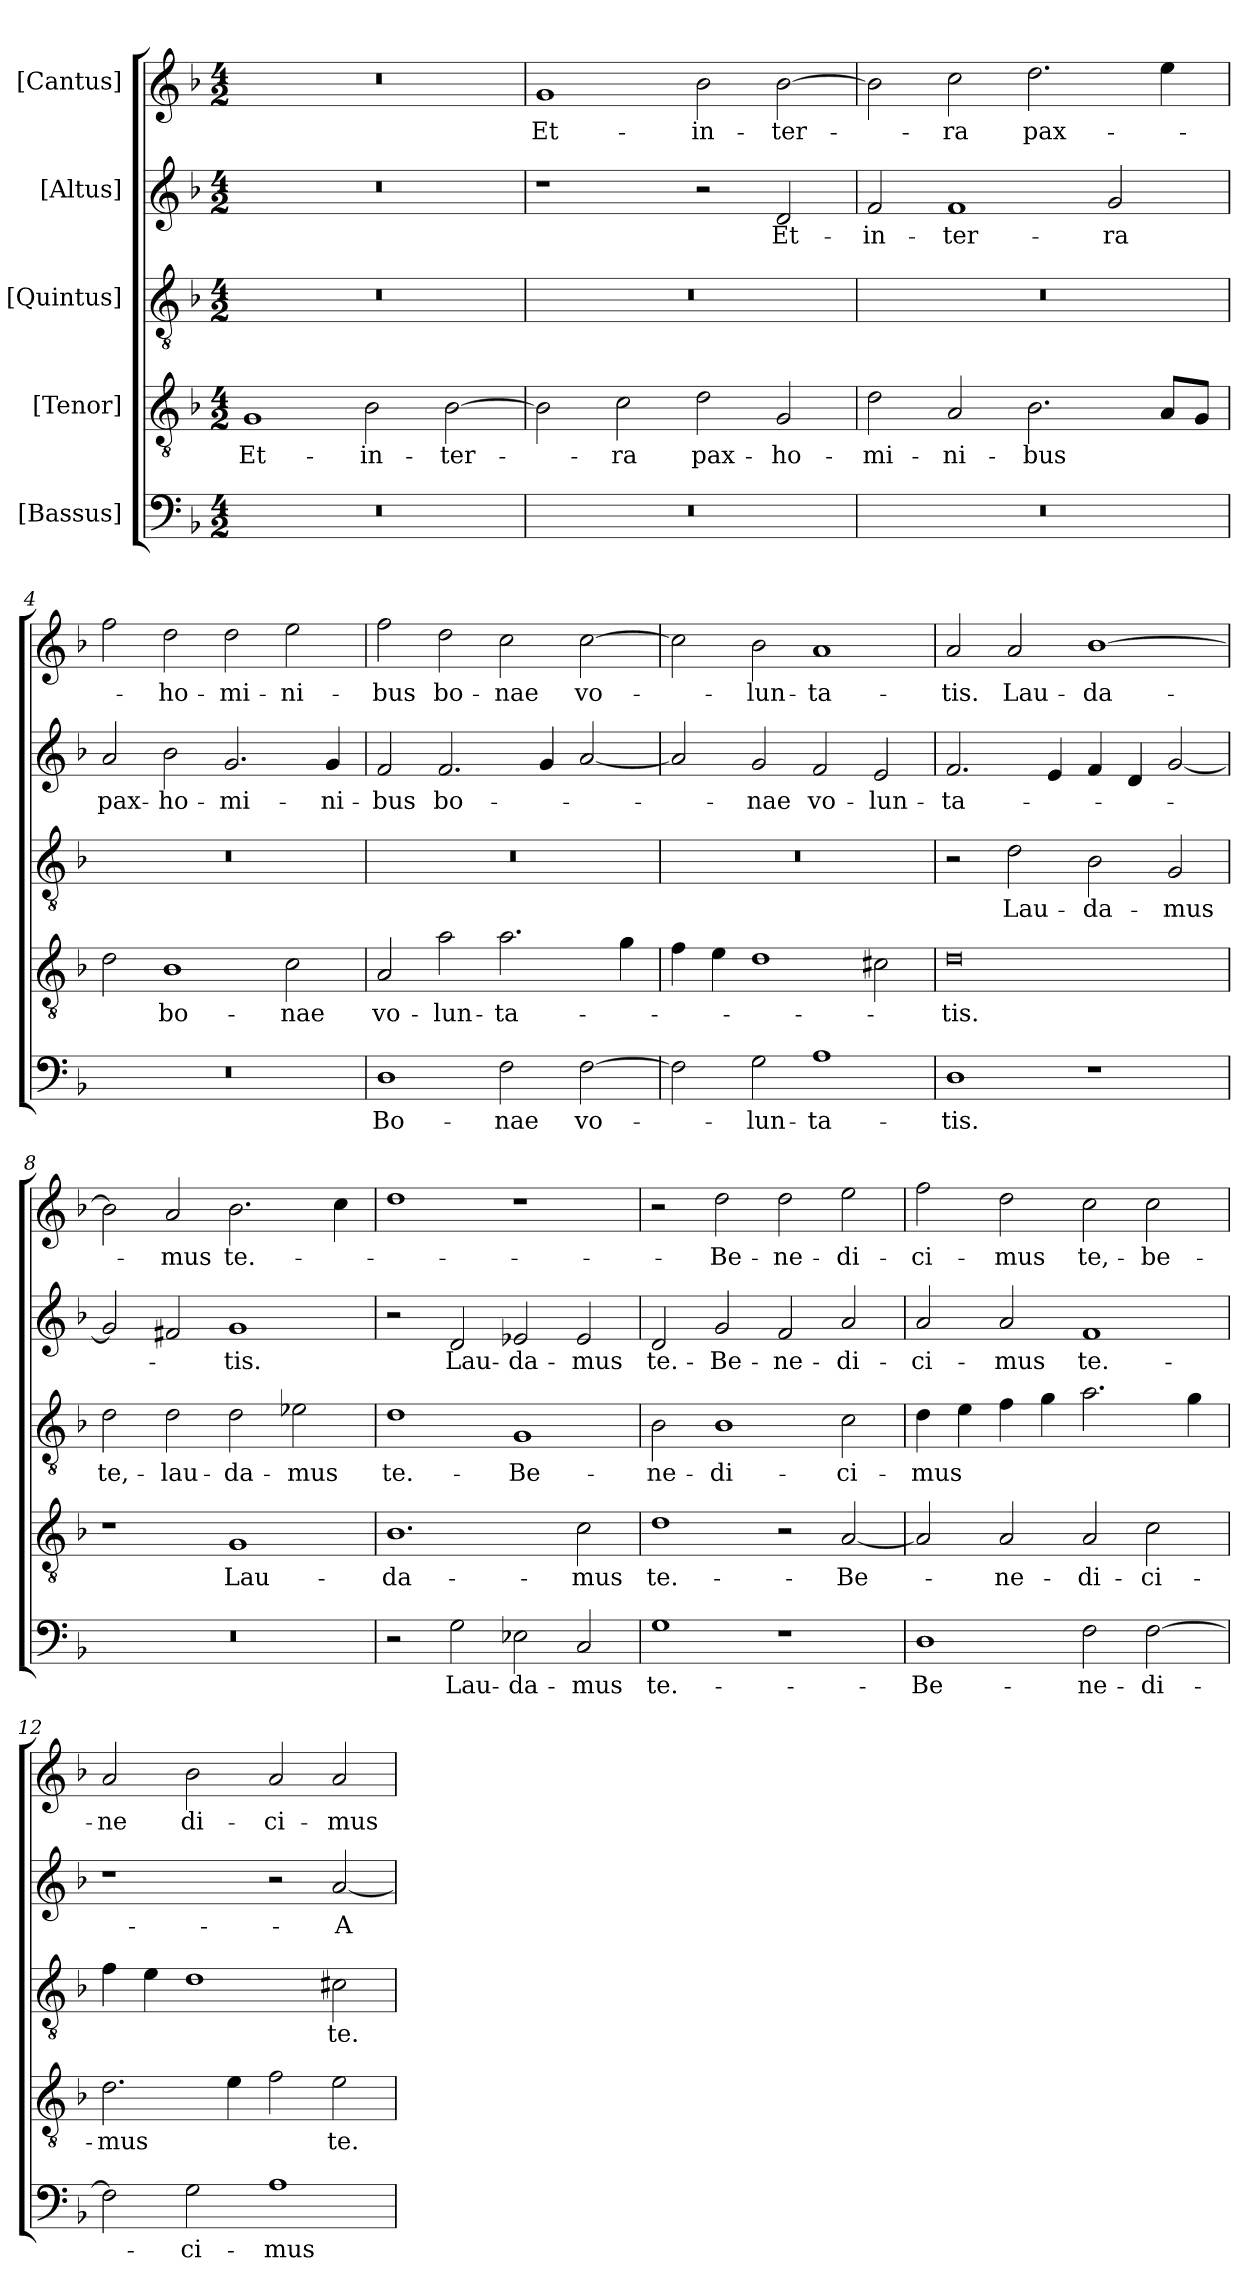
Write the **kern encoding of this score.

**kern	**text	**kern	**text	**kern	**text	**kern	**text	**kern	**text
*part5	*part5	*part4	*part4	*part3	*part3	*part2	*part2	*part1	*part1
*staff5	*staff5	*staff4	*staff4	*staff3	*staff3	*staff2	*staff2	*staff1	*staff1
*I"[Bassus]	*	*I"[Tenor]	*	*I"[Quintus]	*	*I"[Altus]	*	*I"[Cantus]	*
*clefF4	*	*clefGv2	*	*clefGv2	*	*clefG2	*	*clefG2	*
*k[b-]	*	*k[b-]	*	*k[b-]	*	*k[b-]	*	*k[b-]	*
*M4/2	*	*M4/2	*	*M4/2	*	*M4/2	*	*M4/2	*
=1	=1	=1	=1	=1	=1	=1	=1	=1	=1
0r	.	1G/	Et-	0r	.	0r	.	0r	.
.	.	2B-\	in-	.	.	.	.	.	.
.	.	[2B-\	ter-	.	.	.	.	.	.
=2	=2	=2	=2	=2	=2	=2	=2	=2	=2
0r	.	2B-\]	.	0r	.	1r	.	1g/	Et-
.	.	2c\	-ra	.	.	.	.	.	.
.	.	2d\	pax-	.	.	2r	.	2b-\	in-
.	.	2G/	ho-	.	.	2d/	Et-	[2b-\	ter-
=3	=3	=3	=3	=3	=3	=3	=3	=3	=3
0r	.	2d\	-mi-	0r	.	2f/	in-	2b-\]	.
.	.	2A/	-ni-	.	.	1f/	ter-	2cc\	-ra
.	.	2.B-\	-bus	.	.	.	.	2.dd\	pax-
.	.	.	.	.	.	2g/	-ra	.	.
.	.	8A/L	.	.	.	.	.	4ee\	.
.	.	8G/J	.	.	.	.	.	.	.
=4	=4	=4	=4	=4	=4	=4	=4	=4	=4
0r	.	2d\	.	0r	.	2a/	pax-	2ff\	.
.	.	1B-\	bo-	.	.	2b-\	ho-	2dd\	ho-
.	.	.	.	.	.	2.g/	-mi-	2dd\	-mi-
.	.	2c\	-nae	.	.	.	.	2ee\	-ni-
.	.	.	.	.	.	4g/	-ni-	.	.
=5	=5	=5	=5	=5	=5	=5	=5	=5	=5
1D\	Bo-	2A/	vo-	0r	.	2f/	-bus	2ff\	-bus
.	.	2a\	-lun-	.	.	2.f/	bo-	2dd\	bo-
2F\	-nae	2.a\	-ta-	.	.	.	.	2cc\	-nae
.	.	.	.	.	.	4g/	.	.	.
[2F\	vo-	.	.	.	.	[2a/	.	[2cc\	vo-
.	.	4g\	.	.	.	.	.	.	.
=6	=6	=6	=6	=6	=6	=6	=6	=6	=6
2F\]	.	4f\	.	0r	.	2a/]	.	2cc\]	.
.	.	4e\	.	.	.	.	.	.	.
2G\	-lun-	1d\	.	.	.	2g/	-nae	2b-\	-lun-
1A\	-ta-	.	.	.	.	2f/	vo-	1a/	-ta-
.	.	2c#X\	.	.	.	2e/	-lun-	.	.
=7	=7	=7	=7	=7	=7	=7	=7	=7	=7
1D\	-tis.	0d\	-tis.	2r	.	2.f/	-ta-	2a/	-tis.
.	.	.	.	2d\	Lau-	.	.	2a/	Lau-
.	.	.	.	.	.	4e/	.	.	.
1r	.	.	.	2B-\	-da-	4f/	.	[1b-\	-da-
.	.	.	.	.	.	4d/	.	.	.
.	.	.	.	2G/	-mus	[2g/	.	.	.
=8	=8	=8	=8	=8	=8	=8	=8	=8	=8
0r	.	1r	.	2d\	te,-	2g/]	.	2b-\]	.
.	.	.	.	2d\	lau-	2f#X/	.	2a/	-mus
.	.	1G/	Lau-	2d\	-da-	1g/	-tis.	2.b-\	te.-
.	.	.	.	2e-X\	-mus	.	.	.	.
.	.	.	.	.	.	.	.	4cc\	.
=9	=9	=9	=9	=9	=9	=9	=9	=9	=9
2r	.	1.B-\	-da-	1d\	te.-	2r	.	1dd\	.
2G\	Lau-	.	.	.	.	2d/	Lau-	.	.
2E-X\	-da-	.	.	1G/	Be-	2e-X/	-da-	1r	.
2C/	-mus	2c\	-mus	.	.	2e-/	-mus	.	.
=10	=10	=10	=10	=10	=10	=10	=10	=10	=10
1G\	te.-	1d\	te.-	2B-\	-ne-	2d/	te.-	2r	.
.	.	.	.	1B-\	-di-	2g/	Be-	2dd\	Be-
1r	.	2r	.	.	.	2f/	-ne-	2dd\	-ne-
.	.	[2A/	Be-	2c\	-ci-	2a/	-di-	2ee\	-di-
=11	=11	=11	=11	=11	=11	=11	=11	=11	=11
1D\	Be-	2A/]	.	4d\	-mus	2a/	-ci-	2ff\	-ci-
.	.	.	.	4e\	.	.	.	.	.
.	.	2A/	-ne-	4f\	.	2a/	-mus	2dd\	-mus
.	.	.	.	4g\	.	.	.	.	.
2F\	-ne-	2A/	-di-	2.a\	.	1f/	te.-	2cc\	te,-
[2F\	-di-	2c\	-ci-	.	.	.	.	2cc\	be-
.	.	.	.	4g\	.	.	.	.	.
=12	=12	=12	=12	=12	=12	=12	=12	=12	=12
2F\]	.	2.d\	-mus	4f\	.	1r	.	2a/	-ne
.	.	.	.	4e\	.	.	.	.	.
2G\	-ci-	.	.	1d\	.	.	.	2b-\	di-
.	.	4e\	.	.	.	.	.	.	.
1A\	-mus	2f\	.	.	.	2r	.	2a/	-ci-
.	.	2e\	te.-	2c#X\	te.-	[2a/	A-	2a/	-mus
=	=	=	=	=	=	=	=	=	=
*-	*-	*-	*-	*-	*-	*-	*-	*-	*-
